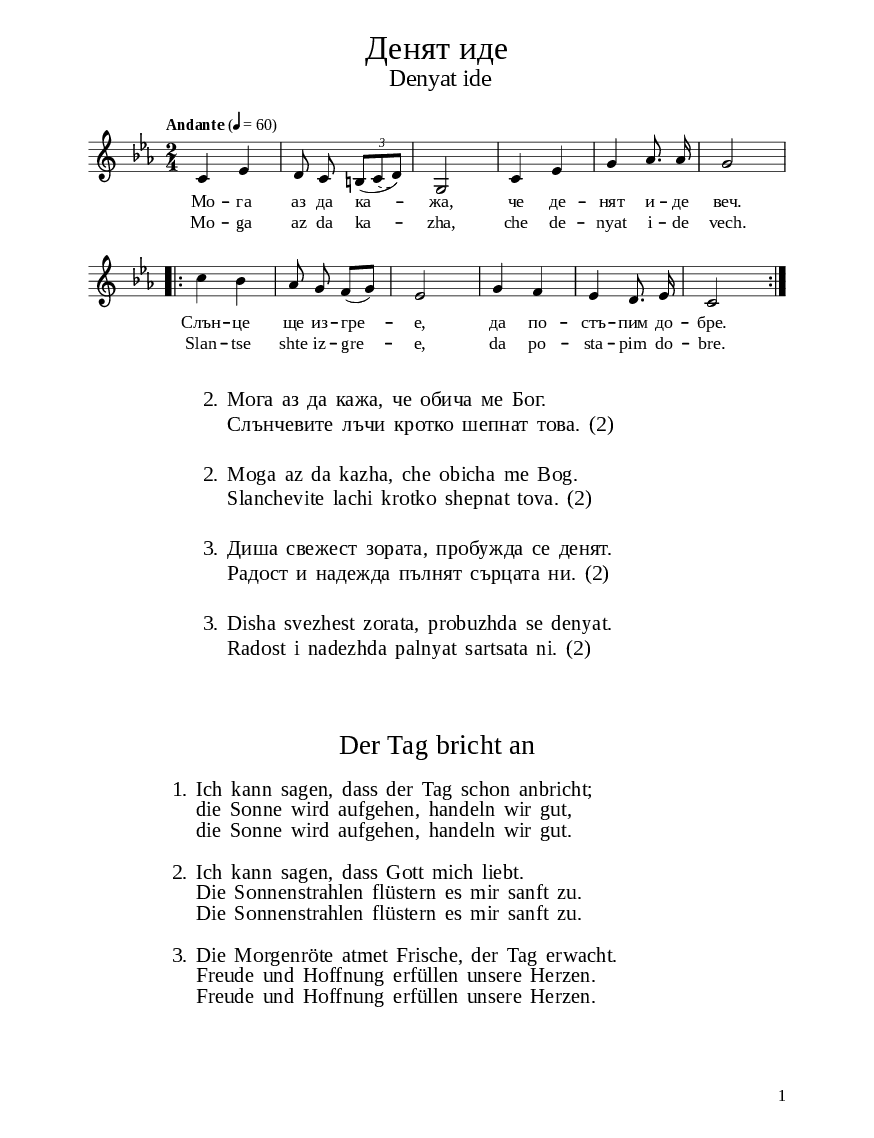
\version "2.24.1"

% include paper part and global functions
\include "include/globals.ily"

\bookpart {
  \label #'ref118_1
  \tocItem \markup "Денят иде – Denyat ide "
  \include "include/bookpart-paper.ily"
  \score {
    \include "include/score-layout.ily"

    \new Voice \absolute {
      \clef treble
      \key c \minor
      \time 2/4
      \tempoFunc "Andante" 4 "60"
      \autoBeamOff

      c'4 es'4 | d'8  c'8  \tuplet 3/2 { b8\=1([ \slurDashed c'8\=2(d'8\=2)\=1)] } \slurSolid | g2 | c'4 es'4 | g'4 as'8. as'16 | g'2 | \break

      \repeat volta 2 {   c''4 bes' | as'8 g'8 f' [(g') ] | es'2 | g'4 f' | es'4 d'8. es'16| c'2} \break
    }

    \addlyrics {
      Мо -- га аз да ка -- жа, че де -- нят и -- де веч.

      Слън -- це ще из -- гре -- е, да по -- стъ -- пим до -- бре.
    }

    \addlyrics {
      Mo -- ga az da ka -- zha, che de -- nyat i -- de vech.

      Slan -- tse shte iz -- gre -- e, da po -- sta -- pim do -- bre.
    }

    \header {
      title = \titleFunc "Денят иде" " Denyat ide"
    }

    \midi{}

  } % score


  \markup \fontsize #bgCoupletFontSize {
    \hspace #11
    \override #`(baseline-skip . ,bgCoupletBaselineSkip)
    \column {

      \line {  2. Мога аз да кажа, че обича ме Бог.}

      \line {   "   " Слънчевите лъчи кротко шепнат това. (2)}
      \line { " "}

      \line {  2. Moga az da kazha, che obicha me Bog.}

      \line {   "   " Slanchevite lachi krotko shepnat tova. (2)}
      \line { " "}

      \line {   3.  Диша свежест зората, пробужда се денят.}

      \line {   "   " Радост и надежда пълнят сърцата ни. (2) }
      \line {   "   "}


      \line {  3. Disha svezhest zorata, probuzhda se denyat.}

      \line {   "   " Radost i nadezhda palnyat sartsata ni. (2) }
      \line {" "}
      \line {" "}
      \line {" "}

    }
  } % markup

  %\pageBreak

  % include foreign translation(s) of the song
  \version "2.24.1"

\markup \fill-line { \fontsize #deTitleFontSize "Der Tag bricht an" }
\markup \null
\markup \null
\markup \fontsize #deCoupletFontSize {
  \hspace #8
  \override #`(baseline-skip . ,deCoupletBaselineSkip)

  \column {

 \line { 1.	Ich kann sagen, dass der Tag schon anbricht;}
 \line { "   "die Sonne wird aufgehen, handeln wir gut,}
 \line { "   "die Sonne wird aufgehen, handeln wir gut.}
 \line { "  "}

 \line { 2.	Ich kann sagen, dass Gott mich liebt.}

 \line { "   "Die Sonnenstrahlen flüstern es mir sanft zu.  }
 \line { "   "Die Sonnenstrahlen flüstern es mir sanft zu. }
 \line { "  "}

 \line { 3.	Die Morgenröte atmet Frische, der Tag erwacht. }
 \line { "   "Freude und Hoffnung erfüllen unsere Herzen. }
 \line { "   "Freude und Hoffnung erfüllen unsere Herzen.}

  }
}


} % bookpart

